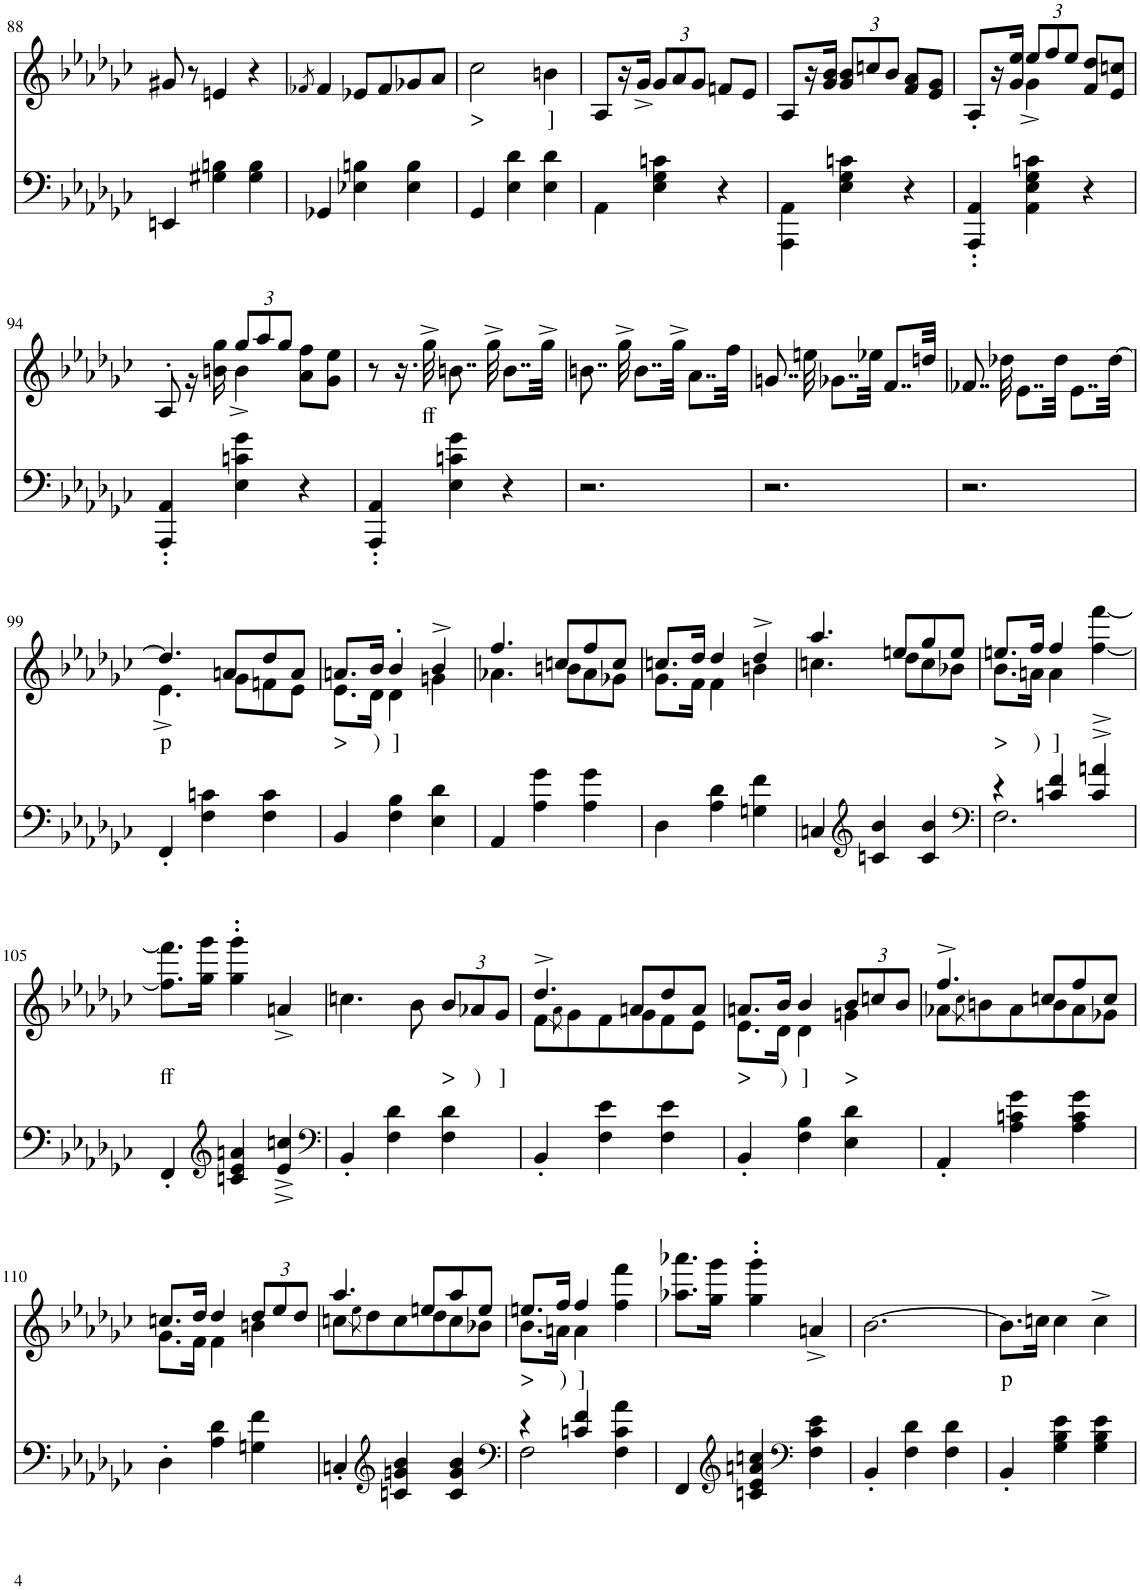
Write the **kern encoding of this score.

**kern	**kern	**text
*part2	*part1	*part1
*staff2	*staff1	*staff1
*I"piano	*I"piano	*
*I'Pno	*I'Pno	*
!!LO:PB:g=z
*clefF4	*clefG2	*
*k[b-e-a-d-g-c-]	*k[b-e-a-d-g-c-]	*
*e-:	*e-:	*
*M3/4	*M3/4	*
=88	=88	=88
4EEn/	8g#X/	.
.	8r	.
4G#X\ 4Bn\	4en/	.
4G#\ 4B\	4r	.
=89	=89	=89
.	8qf-X/	.
4GG-X/	4f-/	.
4E-X\ 4Bn\	8e-X/L	.
.	8f-/	.
4E-\ 4B\	8g-X/	.
.	8a-/J	.
=90	=90	=90
!	!	!LO:LY:b
4GG-/	2cc-\	>
4E-\ 4d-\	.	.
!	!	!LO:LY:b
4E-\ 4d-\	4bn\	]
=91	=91	=91
4AA-\	8A-/L	.
.	16r	.
.	16g-^/JJ	.
*	*Xbrackettup	*
4E-\ 4G-\ 4cn\	12g-/L	.
.	12a-/	.
.	12g-/J	.
4r	8fn/L	.
.	8e-/J	.
=92	=92	=92
4AAA-\ 4AA-\	8A-/L	.
.	16r	.
.	16g-/ 16b-/JJ	.
4E-\ 4G-\ 4cn\	12g-/ 12b-/L	.
.	12ccn/	.
.	12b-/J	.
4r	8f/ 8a-/L	.
.	8e-/ 8g-/J	.
=93	=93	=93
*	*^	*
4AAA-/' 4AA-/'	8A-'/L	4ryy	.
.	16r	.	.
.	16g-/ 16ee-/JJ	.	.
4AA-\ 4E-\ 4G-\ 4cn\	12ee-/L	4g-^\	.
.	12ff/	.	.
.	12ee-/J	.	.
4r	8f/ 8dd-/L	4ryy	.
.	8e-/ 8ccn/J	.	.
!!LO:LB:g=z	!!
=94	=94	=94	=94
4AAA-/' 4AA-/'	4ryy	8A-'/	.
.	.	16r	.
.	.	16bn\ 16gg-\	.
4E-\ 4cn\ 4g-\	12gg-/L	4b^\	.
.	12aa-/	.	.
.	12gg-/J	.	.
4r	4ryy	8a-\ 8ff\L	.
.	.	8g-\ 8ee-\J	.
*	*v	*v	*
=95	=95	=95
4AAA-/' 4AA-/'	8r	.
.	16.r	.
!	!	!LO:LY:b
.	32gg-^\	ff
4E-\ 4cn\ 4g-\	8..bn\	.
.	32gg-^\	.
4r	8..b\L	.
.	32gg-^\Jkk	.
=96	=96	=96
2.r	8..bn\	.
.	32gg-^\	.
.	8..b\L	.
.	32gg-^\Jkk	.
.	8..a-\L	.
.	32ff\Jkk	.
=97	=97	=97
2.r	8..gn/	.
.	32een\	.
.	8..g-X\L	.
.	32ee-X\Jkk	.
.	8..f/L	.
.	32ddn/Jkk	.
=98	=98	=98
2.r	8..f-X/	.
.	32dd-X\	.
.	8..e-\L	.
.	32dd-\Jkk	.
.	8..e-\L	.
.	[32dd-\Jkk	.
!!LO:LB:g=z
=99	=99	=99
*	*^	*
!	!	!	!LO:LY:b
4FF'/	4.dd-/]	4.e-^\	p
4F\ 4cn\	.	.	.
.	8an/L	8g-\L	.
4F\ 4c\	8dd-/	8fn\	.
.	8a/J	8e-\J	.
=100	=100	=100	=100
!	!	!	!LO:LY:b
4BB-/	8.an/L	8.e-\L	>
!	!	!	!LO:LY:b
.	16b-/Jk	16d-\Jk	)
!	!	!	!LO:LY:b
4F\ 4B-\	4b-'/	4d-\	]
4E-\ 4d-\	4b-^/	4gn\	.
=101	=101	=101	=101
4AA-/	4.ff/	4.a-X\	.
4A-\ 4g-\	.	.	.
.	8ccn/L	8bn\L	.
4A-\ 4g-\	8ff/	8a-\	.
.	8cc/J	8g-X\J	.
=102	=102	=102	=102
4D-\	8.ccn/L	8.g-\L	.
.	16dd-/Jk	16f\Jk	.
4A-\ 4d-\	4dd-/	4f\	.
4Gn\ 4f\	4dd-^/	4bn\	.
=103	=103	=103	=103
4Cn/	4.aa-/	4.ccn\	.
*clefG2	*	*	*
4cn/ 4b-/	.	.	.
.	8een/L	8dd-\L	.
4c/ 4b-/	8gg-/	8cc\	.
.	8ee/J	8b-X\J	.
=104	=104	=104	=104
*clefF4	*	*	*
*^	*	*	*
!	!	!	!	!LO:LY:b
4r	2.F\	8.een/L	8.b-\L	>
!	!	!	!	!LO:LY:b
.	.	16ff/Jk	16an\Jk	)
!	!	!	!	!LO:LY:b
4cn/ 4f/	.	4ff/	4a\	]
4c/^ 4an/^	.	4ryy	[4ff\ [4fff\	.
*v	*v	*	*	*
!!LO:LB:g=z
=105	=105	=105	=105
!	!	!	!LO:LY:b
*	*v	*v	*
4FF'/	8.ff\] 8.fff\]L	ff
.	16gg-\ 16ggg-\Jk	.
*clefG2	*	*
4cn/ 4e-/ 4an/	4gg-\' 4ggg-\'	.
4e-/^ 4ccn/^	4an^/	.
=106	=106	=106
*clefF4	*	*
4BB-'/	4.ccn\	.
4F\ 4d-\	.	.
.	8b-\	.
!	!	!LO:LY:b
4F\ 4d-\	12b-/L	>
!	!	!LO:LY:b
.	12a-X/	)
!	!	!LO:LY:b
.	12g-/J	]
=107	=107	=107
*	*^	*
4BB-'/	4.dd-^/	8f\L	.
.	.	8qa-\	.
.	.	8g-\	.
4F\ 4e-\	.	8f\	.
.	8an/L	8g-\	.
4F\ 4e-\	8dd-/	8f\	.
.	8a/J	8e-\J	.
=108	=108	=108	=108
!	!	!	!LO:LY:b
4BB-'/	8.an/L	8.e-\L	>
!	!	!	!LO:LY:b
.	16b-/Jk	16d-\Jk	)
!	!	!	!LO:LY:b
4F\ 4B-\	4b-/	4d-\	]
!	!	!	!LO:LY:b
4E-\ 4d-\	12b-/L	4gn\	>
.	12ccn/	.	.
.	12b-/J	.	.
=109	=109	=109	=109
4AA-'/	4.ff^/	8a-X\L	.
.	.	8qcc-\	.
.	.	8bn\	.
4A-\ 4cn\ 4g-\	.	8a-\	.
.	8ccn/L	8b\	.
4A-\ 4c\ 4g-\	8ff/	8a-\	.
.	8cc/J	8g-X\J	.
!!LO:LB:g=z	!!
=110	=110	=110	=110
4D-'\	8.ccn/L	8.g-\L	.
.	16dd-/Jk	16f\Jk	.
4A-\ 4d-\	4dd-/	4f\	.
4Gn\ 4f\	12dd-/L	4bn\	.
.	12ee-/	.	.
.	12dd-/J	.	.
=111	=111	=111	=111
4Cn'/	4.aa-/	8ccn\L	.
.	.	8qee-\	.
.	.	8dd-\	.
*clefG2	*	*	*
4cn/ 4gn/ 4b-/	.	8cc\	.
.	8een/L	8dd-\	.
4c/ 4g/ 4b-/	8aa-/	8cc\	.
.	8ee/J	8b-X\J	.
=112	=112	=112	=112
*clefF4	*	*	*
*^	*	*	*
!	!	!	!	!LO:LY:b
4r	2F\	8.een/L	8.b-\L	>
!	!	!	!	!LO:LY:b
.	.	16ff/Jk	16an\Jk	)
!	!	!	!	!LO:LY:b
4cn/ 4f/	.	4ff/	4a\	]
4F\ 4c\ 4a-\	4ryy	4ff\ 4fff\	4ryy	.
*v	*v	*	*	*
*	*v	*v	*
=113	=113	=113
4FF/	8.aa-X\ 8.aaa-X\L	.
.	16gg-\ 16ggg-\Jk	.
*clefG2	*	*
4cn/ 4e-/ 4an/ 4ccn/	4gg-\' 4ggg-\'	.
*clefF4	*	*
4F\ 4c\ 4e-\	4an^/	.
=114	=114	=114
4BB-'/	[2.b-\	.
4F\ 4d-\	.	.
4F\ 4d-\	.	.
=115	=115	=115
!	!	!LO:LY:b
4BB-'/	8.b-\L]	p
.	16ccn\Jk	.
4G-\ 4B-\ 4e-\	4cc\	.
4G-\ 4B-\ 4e-\	4cc^\	.
=	=	=
*-	*-	*-
